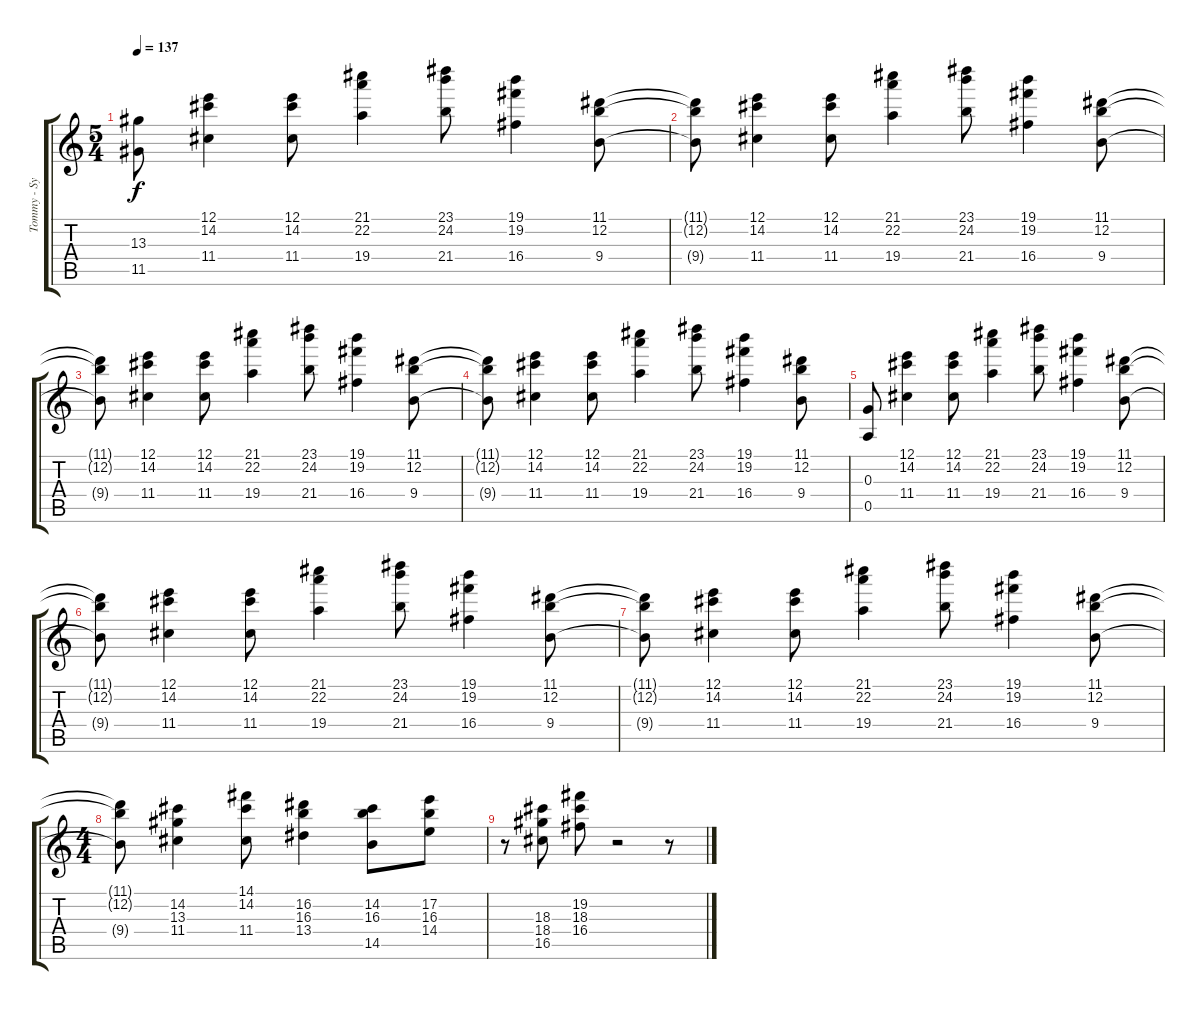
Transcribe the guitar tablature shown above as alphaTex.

\track ("Tommy - Synth" "Tommy - Sy") {instrument pad1newage}
\staff {score tabs}
\tuning (E5 B4 G4 D4 A3 E3) {hide}
\ts (5 4)
\tempo 137
\clef g2
\ks c
(13.3{t} 11.5{t}).8{dy f} (12.1 14.2 11.4).4 (12.1 14.2 11.4).8 (21.1 22.2 19.4).4 (23.1 24.2 21.4).8 (19.1 19.2 16.4).4 (11.1 12.2 9.4).8 |
(11.1{t} 12.2{t} 9.4{t}).8 (12.1 14.2 11.4).4 (12.1 14.2 11.4).8 (21.1 22.2 19.4).4 (23.1 24.2 21.4).8 (19.1 19.2 16.4).4 (11.1 12.2 9.4).8 |
(11.1{t} 12.2{t} 9.4{t}).8 (12.1 14.2 11.4).4 (12.1 14.2 11.4).8 (21.1 22.2 19.4).4 (23.1 24.2 21.4).8 (19.1 19.2 16.4).4 (11.1 12.2 9.4).8 |
(11.1{t} 12.2{t} 9.4{t}).8 (12.1 14.2 11.4).4 (12.1 14.2 11.4).8 (21.1 22.2 19.4).4 (23.1 24.2 21.4).8 (19.1 19.2 16.4).4 (11.1 12.2 9.4).8 |
(0.3 0.5).8 (12.1 14.2 11.4).4 (12.1 14.2 11.4).8 (21.1 22.2 19.4).4 (23.1 24.2 21.4).8 (19.1 19.2 16.4).4 (11.1 12.2 9.4).8 |
(11.1{t} 12.2{t} 9.4{t}).8 (12.1 14.2 11.4).4 (12.1 14.2 11.4).8 (21.1 22.2 19.4).4 (23.1 24.2 21.4).8 (19.1 19.2 16.4).4 (11.1 12.2 9.4).8 |
(11.1{t} 12.2{t} 9.4{t}).8 (12.1 14.2 11.4).4 (12.1 14.2 11.4).8 (21.1 22.2 19.4).4 (23.1 24.2 21.4).8 (19.1 19.2 16.4).4 (11.1 12.2 9.4).8 |
\ts (4 4)
(11.1{t} 12.2{t} 9.4{t}).8 (14.2 13.3 11.4).4 (14.1 14.2 11.4).8 (16.2 16.3 13.4).4 (14.2 16.3 14.5).8 (17.2 16.3 14.4).8 |
r.8 (18.3 18.4 16.5).8 (19.2 18.3 16.4).8 r.2 r.8
